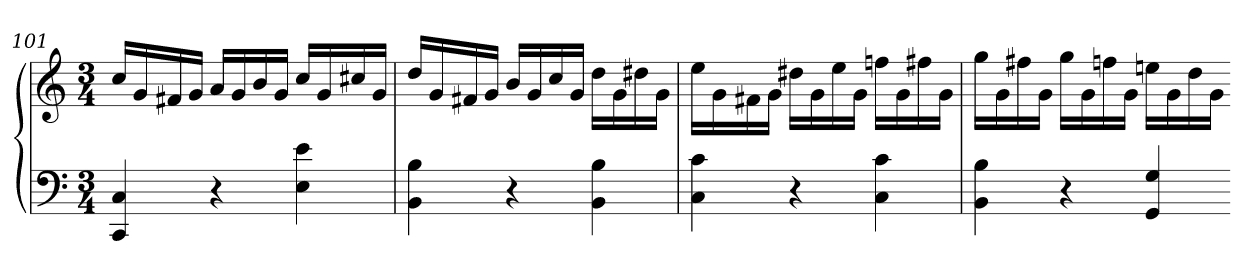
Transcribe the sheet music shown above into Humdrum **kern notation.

**kern	**kern
*part1	*part1
*staff2	*staff1
*clefF4	*clefG2
*k[]	*k[]
*C:	*C:
*M3/4	*M3/4
=101	=101
4CC 4C	16ccLL
.	16g
.	16f#X
.	16gJJ
4r	16aLL
.	16g
.	16b
.	16gJJ
4E 4e	16ccLL
.	16g
.	16cc#X
.	16gJJ
=102	=102
4BB 4B	16ddLL
.	16g
.	16f#X
.	16gJJ
4r	16bLL
.	16g
.	16cc
.	16gJJ
4BB 4B	16ddLL
.	16g
.	16dd#X
.	16gJJ
=103	=103
4C 4c	16eeLL
.	16g
.	16f#X
.	16gJJ
4r	16dd#XLL
.	16g
.	16ee
.	16gJJ
4C 4c	16ffnLL
.	16g
.	16ff#X
.	16gJJ
=104	=104
4BB 4B	16ggLL
.	16g
.	16ff#X
.	16gJJ
4r	16ggLL
.	16g
.	16ffn
.	16gJJ
4GG 4G	16eenLL
.	16g
.	16dd
.	16gJJ
=-	=-
*-	*-
